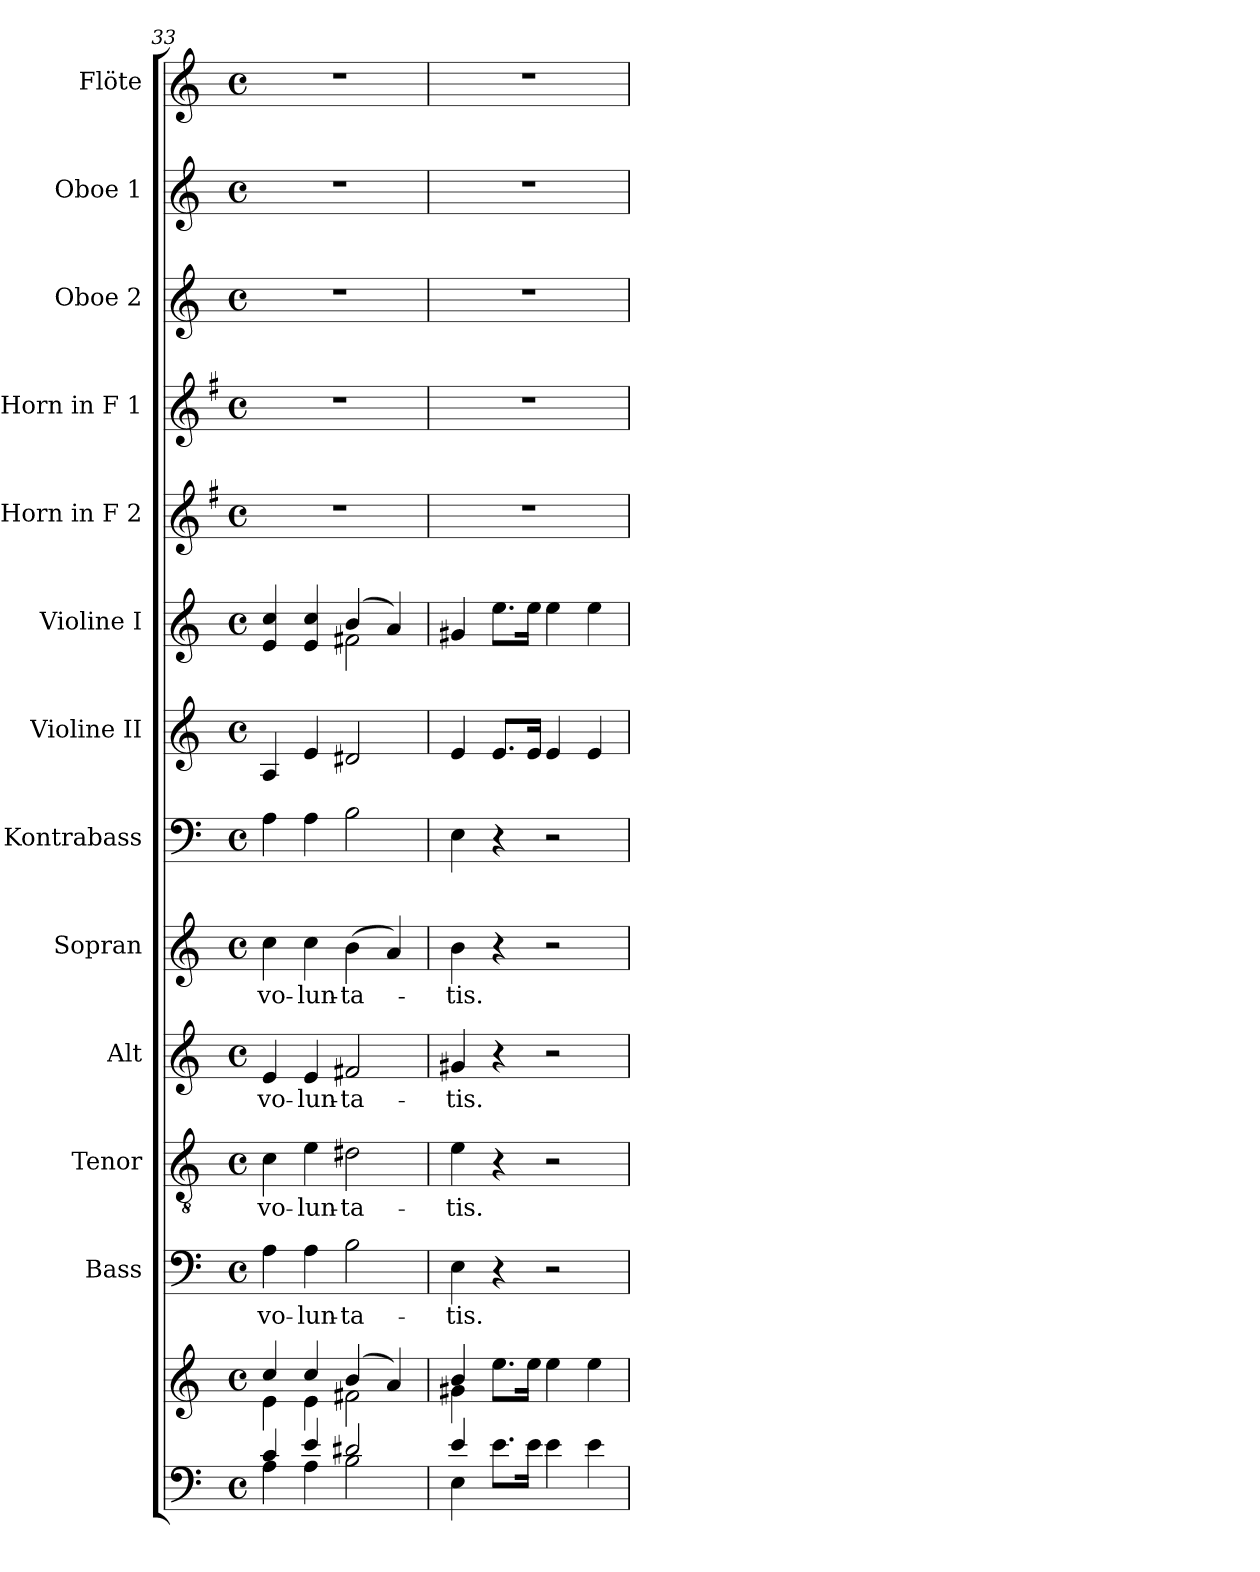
**kern	**kern	**kern	**text	**kern	**text	**kern	**text	**kern	**text	**kern	**kern	**kern	**kern	**kern	**kern	**kern	**kern
*part13	*part13	*part12	*part12	*part11	*part11	*part10	*part10	*part9	*part9	*part8	*part7	*part6	*part5	*part4	*part3	*part2	*part1
*staff14	*staff13	*staff12	*staff12	*staff11	*staff11	*staff10	*staff10	*staff9	*staff9	*staff8	*staff7	*staff6	*staff5	*staff4	*staff3	*staff2	*staff1
*	*	*I"Bass	*	*I"Tenor	*	*I"Alt	*	*I"Sopran	*	*I"Kontrabass	*I"Violine II	*I"Violine I	*I"Horn in F 2	*I"Horn in F 1	*I"Oboe 2	*I"Oboe 1	*I"Flöte
*	*	*I'B.	*	*I'T.	*	*I'A.	*	*I'S.	*	*I'Kb.	*I'Vl. II	*I'Vl. I	*	*	*I'Ob. 2	*I'Ob. 1	*I'Fl.
!!LO:PB:g=z
*clefF4	*clefG2	*clefF4	*	*clefGv2	*	*clefG2	*	*clefG2	*	*clefF4	*clefG2	*clefG2	*clefG2	*clefG2	*clefG2	*clefG2	*clefG2
*	*	*	*	*	*	*	*	*	*	*ITrd7c12	*	*	*ITrd4c7	*ITrd4c7	*	*	*
*k[]	*k[]	*k[]	*	*k[]	*	*k[]	*	*k[]	*	*k[]	*k[]	*k[]	*k[]	*k[]	*k[]	*k[]	*k[]
*C:	*C:	*C:	*	*C:	*	*C:	*	*C:	*	*C:	*C:	*C:	*C:	*C:	*C:	*C:	*C:
*M4/4	*M4/4	*M4/4	*	*M4/4	*	*M4/4	*	*M4/4	*	*M4/4	*M4/4	*M4/4	*M4/4	*M4/4	*M4/4	*M4/4	*M4/4
*met(c)	*met(c)	*met(c)	*	*met(c)	*	*met(c)	*	*met(c)	*	*met(c)	*met(c)	*met(c)	*met(c)	*met(c)	*met(c)	*met(c)	*met(c)
=33	=33	=33	=33	=33	=33	=33	=33	=33	=33	=33	=33	=33	=33	=33	=33	=33	=33
*^	*^	*	*	*	*	*	*	*	*	*	*	*	*	*	*	*	*
!	!	!	!	!	!LO:LY:b	!	!LO:LY:b	!	!LO:LY:b	!	!LO:LY:b	!	!	!	!	!	!	!	!
*	*	*	*	*	*	*	*	*	*	*	*	*	*	*^	*	*	*	*	*
4c/	4A\	4cc/	4e\	4A\	vo-	4c\	vo-	4e/	vo-	4cc\	vo-	4AA\	4A/	4e/ 4cc/	2ryy	1r	1r	1r	1r	1r
!	!	!	!	!	!LO:LY:b	!	!LO:LY:b	!	!LO:LY:b	!	!LO:LY:b	!	!	!	!	!	!	!	!	!
4e/	4A\	4cc/	4e\	4A\	-lun-	4e\	-lun-	4e/	-lun-	4cc\	-lun-	4AA\	4e/	4e/ 4cc/	.	.	.	.	.	.
!	!	!	!	!	!LO:LY:b	!	!LO:LY:b	!	!LO:LY:b	!	!LO:LY:b	!	!	!	!	!	!	!	!	!
2d#X/	2B\	(4b/	2f#X\	2B\	-ta-	2d#X\	-ta-	2f#X/	-ta-	(>4b\	-ta-	2BB\	2d#X/	(4b/	2f#X\	.	.	.	.	.
.	.	4a/)	.	.	.	.	.	.	.	4a/)	.	.	.	4a/)	.	.	.	.	.	.
*	*	*	*	*	*	*	*	*	*	*	*	*	*	*v	*v	*	*	*	*	*
=34	=34	=34	=34	=34	=34	=34	=34	=34	=34	=34	=34	=34	=34	=34	=34	=34	=34	=34	=34
!	!	!	!	!	!LO:LY:b	!	!LO:LY:b	!	!LO:LY:b	!	!LO:LY:b	!	!	!	!	!	!	!	!
4e/	4E\	4b/	4g#X\	4E\	-tis.	4e\	-tis.	4g#X/	-tis.	4b\	-tis.	4EE\	4e/	4g#X/	1r	1r	1r	1r	1r
8.e\L	2.ryy	8.ee\L	2.ryy	4r	.	4r	.	4r	.	4r	.	4r	8.e/L	8.ee\L	.	.	.	.	.
16e\Jk	.	16ee\Jk	.	.	.	.	.	.	.	.	.	.	16e/Jk	16ee\Jk	.	.	.	.	.
4e\	.	4ee\	.	2r	.	2r	.	2r	.	2r	.	2r	4e/	4ee\	.	.	.	.	.
4e\	.	4ee\	.	.	.	.	.	.	.	.	.	.	4e/	4ee\	.	.	.	.	.
*v	*v	*	*	*	*	*	*	*	*	*	*	*	*	*	*	*	*	*	*
*	*v	*v	*	*	*	*	*	*	*	*	*	*	*	*	*	*	*	*
=	=	=	=	=	=	=	=	=	=	=	=	=	=	=	=	=	=
*-	*-	*-	*-	*-	*-	*-	*-	*-	*-	*-	*-	*-	*-	*-	*-	*-	*-
